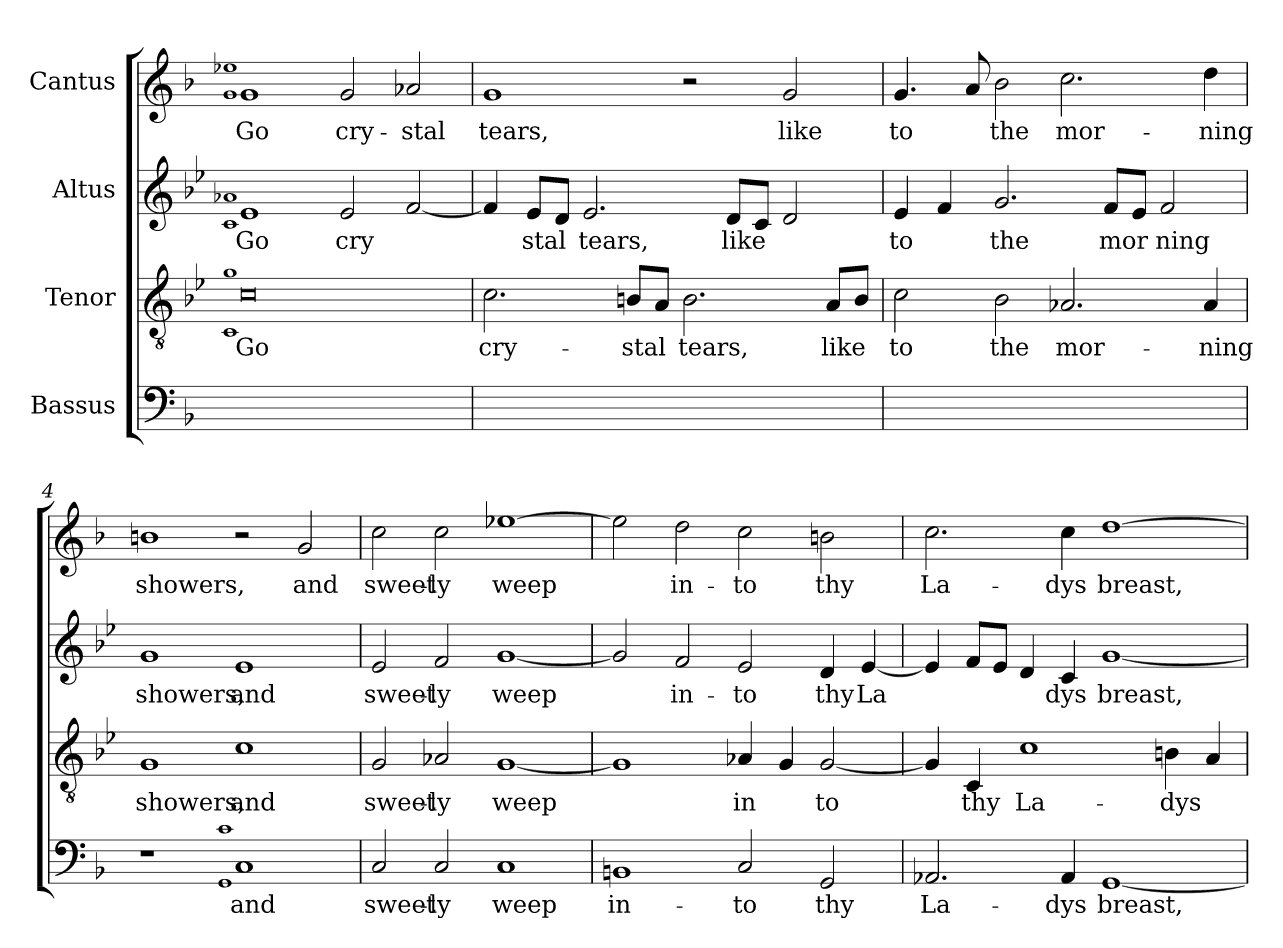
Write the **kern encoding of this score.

**kern	**text	**kern	**text	**kern	**text	**kern	**text
*part4	*part4	*part3	*part3	*part2	*part2	*part1	*part1
*staff4	*staff4	*staff3	*staff3	*staff2	*staff2	*staff1	*staff1
*I"Bassus	*	*I"Tenor	*	*I"Altus	*	*I"Cantus	*
*clefF4	*	*clefGv2	*	*clefG2	*	*clefG2	*
*k[b-]	*	*k[b-e-]	*	*k[b-e-]	*	*k[b-]	*
=1	=1	=1	=1	=1	=1	=1	=1
.	.	1qC 1qg	.	1qc 1qa-X	.	1qg 1qee-X	.
!	!	!	!LO:LY:b	!	!LO:LY:b	!	!LO:LY:b
1ryy	.	0c	Go	1e-	Go	1g	Go
!	!	!	!	!	!LO:LY:b	!	!LO:LY:b
1ryy	.	.	.	2e-/	cry	2g/	cry-
!	!	!	!	!	!LO:LY:b	!	!LO:LY:b
.	.	.	.	[2f/	-	2a-X/	stal
=2	=2	=2	=2	=2	=2	=2	=2
!	!	!	!LO:LY:b	!	!LO:LY:b	!	!LO:LY:b
1ryy	.	2.c\	cry-	4f/]	-	1g	tears,
!	!	!	!	!	!LO:LY:b	!	!
.	.	.	.	8e-/L	stal	.	.
.	.	.	.	8d/J	.	.	.
!	!	!	!	!	!LO:LY:b	!	!
.	.	.	.	2.e-/	tears,	.	.
!	!	!	!LO:LY:b	!	!	!	!
.	.	8Bn/L	stal	.	.	.	.
.	.	8A/J	.	.	.	.	.
!	!	!	!LO:LY:b	!	!	!	!
1ryy	.	2.B\	tears,	.	.	2r	.
!	!	!	!	!	!LO:LY:b	!	!
.	.	.	.	8d/L	like	.	.
.	.	.	.	8c/J	.	.	.
!	!	!	!	!	!	!	!LO:LY:b
.	.	.	.	2d/	.	2g/	like
!	!	!	!LO:LY:b	!	!	!	!
.	.	8A/L	like	.	.	.	.
.	.	8B/J	.	.	.	.	.
=3	=3	=3	=3	=3	=3	=3	=3
!	!	!	!LO:LY:b	!	!LO:LY:b	!	!LO:LY:b
1ryy	.	2c\	to	4e-/	to	4.g/	to
.	.	.	.	4f/	.	.	.
.	.	.	.	.	.	8a/	.
!	!	!	!LO:LY:b	!	!LO:LY:b	!	!LO:LY:b
.	.	2B-\	the	2.g/	the	2b-\	the
!	!	!	!LO:LY:b	!	!	!	!LO:LY:b
1ryy	.	2.A-X/	mor-	.	.	2.cc\	mor-
!	!	!	!	!	!LO:LY:b	!	!
.	.	.	.	8f/L	mor	.	.
.	.	.	.	8e-/J	.	.	.
!	!	!	!	!	!LO:LY:b	!	!
.	.	.	.	2f/	ning	.	.
!	!	!	!LO:LY:b	!	!	!	!LO:LY:b
.	.	4A-/	ning	.	.	4dd\	ning
=4	=4	=4	=4	=4	=4	=4	=4
!	!	!	!LO:LY:b	!	!LO:LY:b	!	!LO:LY:b
1r	.	1G	showers,	1g	showers,	1bn	showers,
1qGG 1qc	.	.	.	.	.	.	.
!	!LO:LY:b	!	!LO:LY:b	!	!LO:LY:b	!	!
1C	and	1c	and	1e-	and	2r	.
!	!	!	!	!	!	!	!LO:LY:b
.	.	.	.	.	.	2g/	and
!!LO:LB:g=z
=5	=5	=5	=5	=5	=5	=5	=5
!	!LO:LY:b	!	!LO:LY:b	!	!LO:LY:b	!	!LO:LY:b
2C/	sweet-	2G/	sweet-	2e-/	sweet-	2cc\	sweet-
!	!LO:LY:b	!	!LO:LY:b	!	!LO:LY:b	!	!LO:LY:b
2C/	ly	2A-X/	ly	2f/	ly	2cc\	ly
!	!LO:LY:b	!	!LO:LY:b	!	!LO:LY:b	!	!LO:LY:b
1C	weep	[1G	weep	[1g	weep	[1ee-X	weep
=6	=6	=6	=6	=6	=6	=6	=6
!	!LO:LY:b	!	!	!	!	!	!
1BBn	in-	1G]	.	2g/]	.	2ee-\]	.
!	!	!	!	!	!LO:LY:b	!	!LO:LY:b
.	.	.	.	2f/	in-	2dd\	in-
!	!LO:LY:b	!	!LO:LY:b	!	!LO:LY:b	!	!LO:LY:b
2C/	to	4A-X/	in	2e-/	to	2cc\	to
!	!	!	!LO:LY:b	!	!	!	!
.	.	4G/	-	.	.	.	.
!	!LO:LY:b	!	!LO:LY:b	!	!LO:LY:b	!	!LO:LY:b
2GG/	thy	[2G/	to	4d/	thy	2bn\	thy
!	!	!	!	!	!LO:LY:b	!	!
.	.	.	.	[4e-/	La	.	.
=7	=7	=7	=7	=7	=7	=7	=7
!	!LO:LY:b	!	!	!	!LO:LY:b	!	!LO:LY:b
2.AA-X/	La-	4G/]	.	4e-/]	-	2.cc\	La-
!	!	!	!LO:LY:b	!	!	!	!
.	.	4C/	thy	8f/L	.	.	.
!	!	!	!	!	!LO:LY:b	!	!
.	.	.	.	8e-/J	-	.	.
!	!	!	!LO:LY:b	!	!	!	!
.	.	1c	La-	4d/	.	.	.
!	!LO:LY:b	!	!	!	!LO:LY:b	!	!LO:LY:b
4AA-/	dys	.	.	4c/	dys	4cc\	dys
!	!LO:LY:b	!	!	!	!LO:LY:b	!	!LO:LY:b
[1GG	breast,	.	.	[1g	breast,	[1dd	breast,
!	!	!	!LO:LY:b	!	!	!	!
.	.	4Bn\	dys	.	.	.	.
.	.	4A/	.	.	.	.	.
=	=	=	=	=	=	=	=
*-	*-	*-	*-	*-	*-	*-	*-
